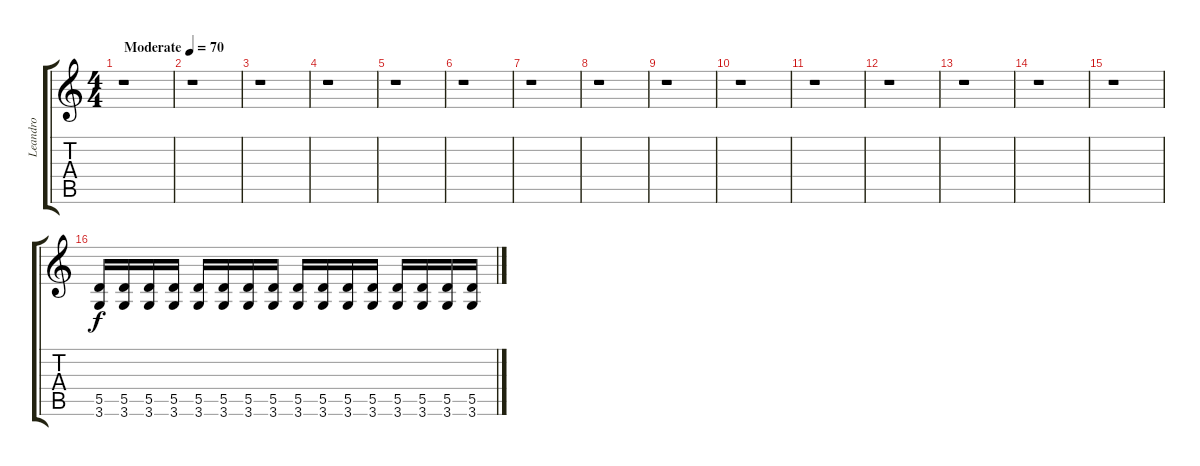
\track ("Leandro" "Leandro") {instrument distortionguitar}
\staff {score tabs}
\tuning (E4 B3 G3 D3 A2 E2) {hide}
\ts (4 4)
\tempo (70 "Moderate")
\clef g2
\ks c
r.1{dy f instrument distortionguitar} |
r.1 |
r.1 |
r.1 |
r.1 |
r.1 |
r.1 |
r.1 |
r.1 |
r.1 |
r.1 |
r.1 |
r.1 |
r.1 |
r.1 |
(5.5 3.6).16 (5.5 3.6).16 (5.5 3.6).16 (5.5 3.6).16 (5.5 3.6).16 (5.5 3.6).16 (5.5 3.6).16 (5.5 3.6).16 (5.5 3.6).16 (5.5 3.6).16 (5.5 3.6).16 (5.5 3.6).16 (5.5 3.6).16 (5.5 3.6).16 (5.5 3.6).16 (5.5 3.6).16
